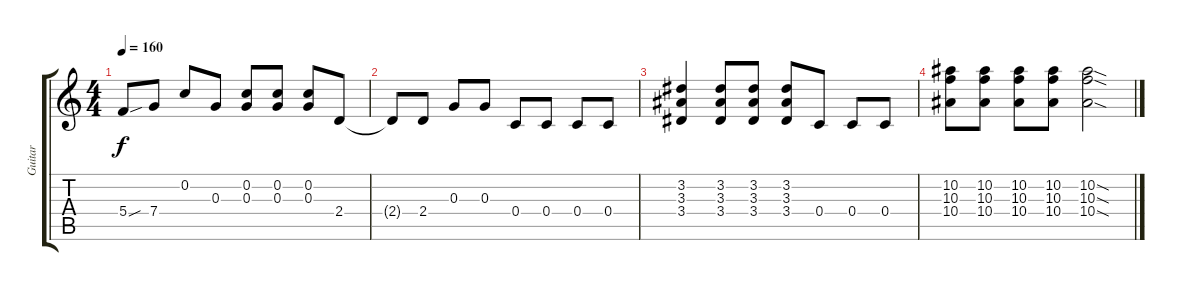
\track ("Guitar" "Guitar") {instrument acousticguitarsteel}
\staff {score tabs}
\tuning (E4 C4 G3 C3 G2 C2) {hide}
\ts (4 4)
\tempo 160
\clef g2
\ks c
5.4{sou}.8{dy f} 7.4.8 0.2.8 0.3.8 (0.2 0.3).8 (0.2 0.3).8 (0.2 0.3).8 2.4.8 |
2.4{t}.8 2.4.8 0.3.8 0.3.8 0.4.8 0.4.8 0.4.8 0.4.8 |
(3.2 3.3 3.4).4 (3.2 3.3 3.4).8 (3.2 3.3 3.4).8 (3.2 3.3 3.4).8 0.4.8 0.4.8 0.4.8 |
(10.2 10.3 10.4).8 (10.2 10.3 10.4).8 (10.2 10.3 10.4).8 (10.2 10.3 10.4).8 (10.2{sod} 10.3{sod} 10.4{sod}).2
